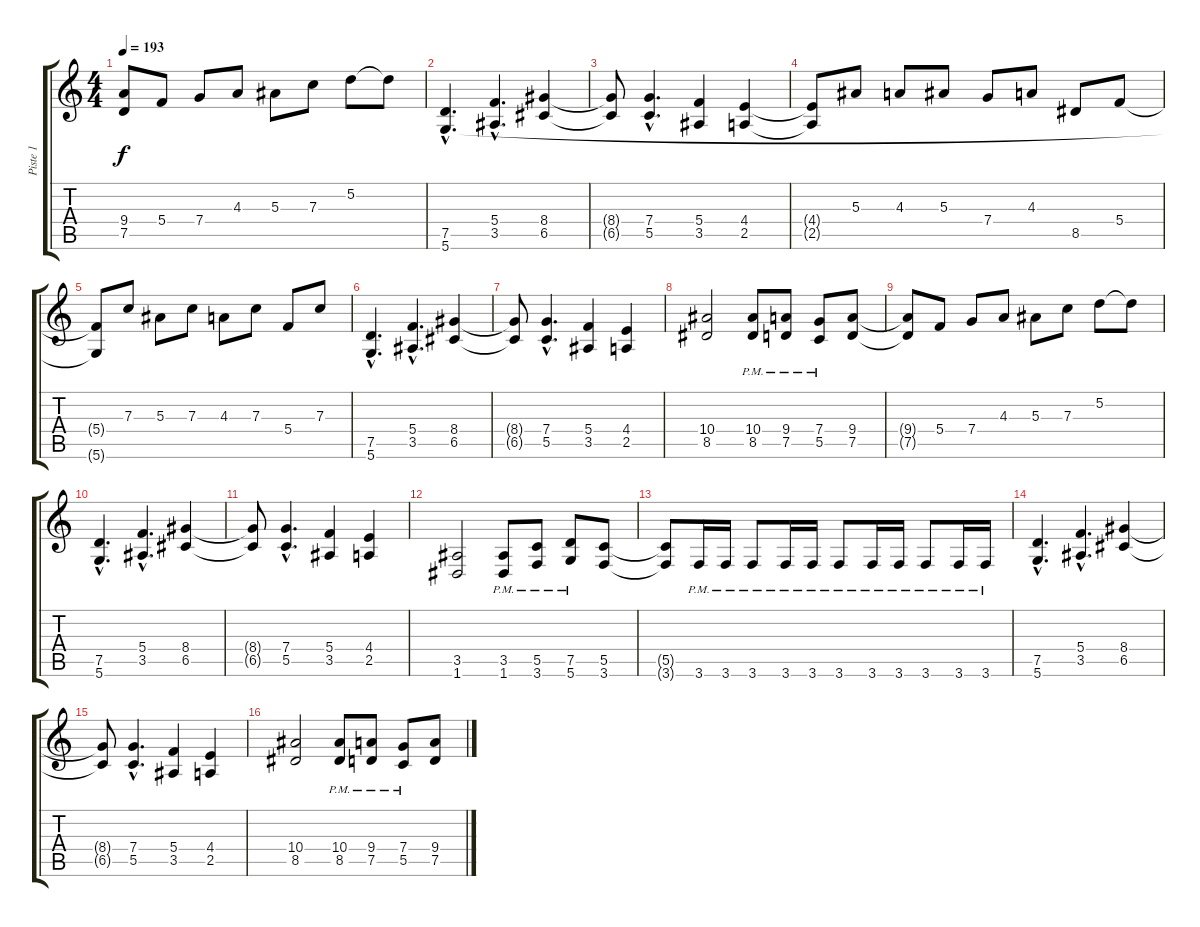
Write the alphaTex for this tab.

\track ("Piste 1" "Piste 1") {instrument distortionguitar}
\staff {score tabs}
\tuning (D4 A3 F3 C3 G2 D2) {hide}
\ts (4 4)
\tempo 193
\clef g2
\ks c
(9.4{t} 7.5{t}).8{dy f} 5.4.8 7.4.8 4.3.8 5.3.8 7.3.8 5.2.8 5.2{t}.8 |
(7.5{hac} 5.6{hac}).4{d} (5.4{hac} 3.5{hac}).4{d} (8.4 6.5).4 |
(8.4{t} 6.5{t}).8 (7.4{hac} 5.5{hac}).4{d} (5.4 3.5).4 (4.4 2.5).4 |
(4.4{t} 2.5{t}).8 5.3.8 4.3.8 5.3.8 7.4.8 4.3.8 8.5.8 5.4.8 |
(5.4{t} 5.6{t}).8 7.3.8 5.3.8 7.3.8 4.3.8 7.3.8 5.4.8 7.3.8 |
(7.5{hac} 5.6{hac}).4{d} (5.4{hac} 3.5{hac}).4{d} (8.4 6.5).4 |
(8.4{t} 6.5{t}).8 (7.4{hac} 5.5{hac}).4{d} (5.4 3.5).4 (4.4 2.5).4 |
(10.4 8.5).2 (10.4{pm} 8.5{pm}).8 (9.4{pm} 7.5{pm}).8 (7.4{pm} 5.5{pm}).8 (9.4 7.5).8 |
(9.4{t} 7.5{t}).8 5.4.8 7.4.8 4.3.8 5.3.8 7.3.8 5.2.8 5.2{t}.8 |
(7.5{hac} 5.6{hac}).4{d} (5.4{hac} 3.5{hac}).4{d} (8.4 6.5).4 |
(8.4{t} 6.5{t}).8 (7.4{hac} 5.5{hac}).4{d} (5.4 3.5).4 (4.4 2.5).4 |
(3.5 1.6).2 (3.5{pm} 1.6{pm}).8 (5.5{pm} 3.6{pm}).8 (7.5{pm} 5.6{pm}).8 (5.5 3.6).8 |
(5.5{t} 3.6{t}).8 3.6{pm}.16 3.6{pm}.16 3.6{pm}.8 3.6{pm}.16 3.6{pm}.16 3.6{pm}.8 3.6{pm}.16 3.6{pm}.16 3.6{pm}.8 3.6{pm}.16 3.6{pm}.16 |
(7.5{hac} 5.6{hac}).4{d} (5.4{hac} 3.5{hac}).4{d} (8.4 6.5).4 |
(8.4{t} 6.5{t}).8 (7.4{hac} 5.5{hac}).4{d} (5.4 3.5).4 (4.4 2.5).4 |
(10.4 8.5).2 (10.4{pm} 8.5{pm}).8 (9.4{pm} 7.5{pm}).8 (7.4{pm} 5.5{pm}).8 (9.4 7.5).8
